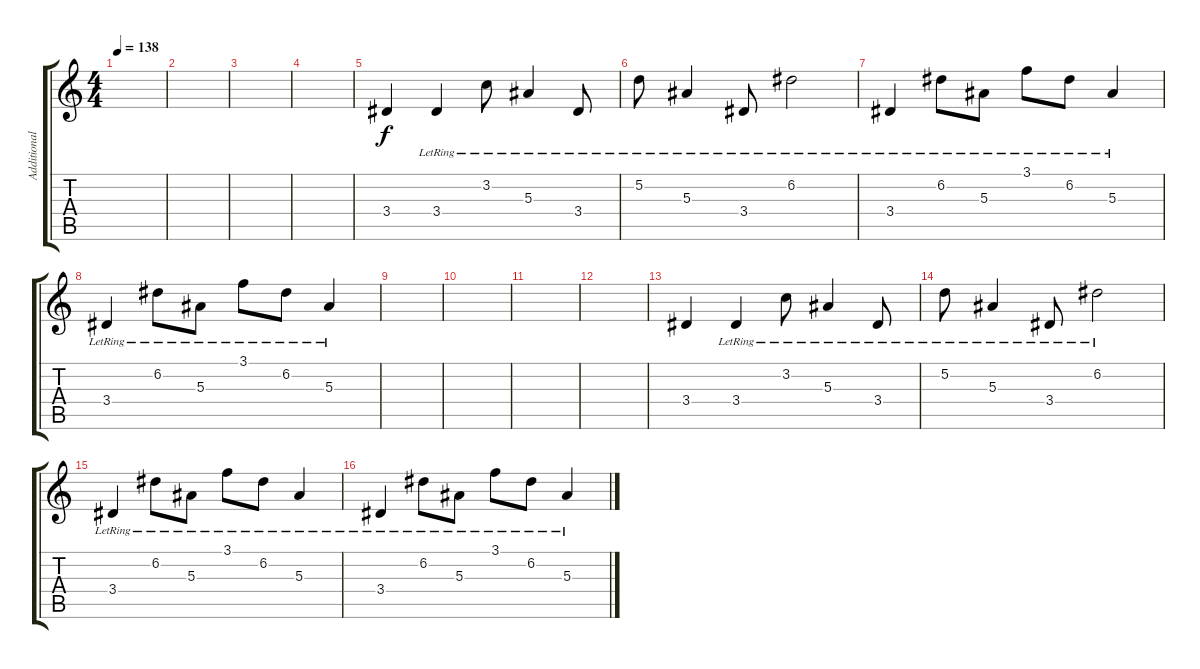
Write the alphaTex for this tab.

\track ("Additional Guitar" "Additional") {instrument distortionguitar}
\staff {score tabs}
\tuning (D4 A3 F3 C3 G2 C2) {hide}
\ts (4 4)
\tempo 138
\clef g2
\ks c
|
|
|
|
3.4.4{volume 13} 3.4{lr}.4 3.2{lr}.8 5.3{lr}.4 3.4{lr}.8 |
5.2{lr}.8 5.3{lr}.4 3.4{lr}.8 6.2{lr}.2 |
3.4{lr}.4 6.2{lr}.8 5.3{lr}.8 3.1{lr}.8 6.2{lr}.8 5.3{lr}.4 |
3.4{lr}.4 6.2{lr}.8 5.3{lr}.8 3.1{lr}.8 6.2{lr}.8 5.3{lr}.4 |
|
|
|
|
3.4.4{volume 13} 3.4{lr}.4 3.2{lr}.8 5.3{lr}.4 3.4{lr}.8 |
5.2{lr}.8 5.3{lr}.4 3.4{lr}.8 6.2{lr}.2 |
3.4{lr}.4 6.2{lr}.8 5.3{lr}.8 3.1{lr}.8 6.2{lr}.8 5.3{lr}.4 |
3.4{lr}.4 6.2{lr}.8 5.3{lr}.8 3.1{lr}.8 6.2{lr}.8 5.3{lr}.4
